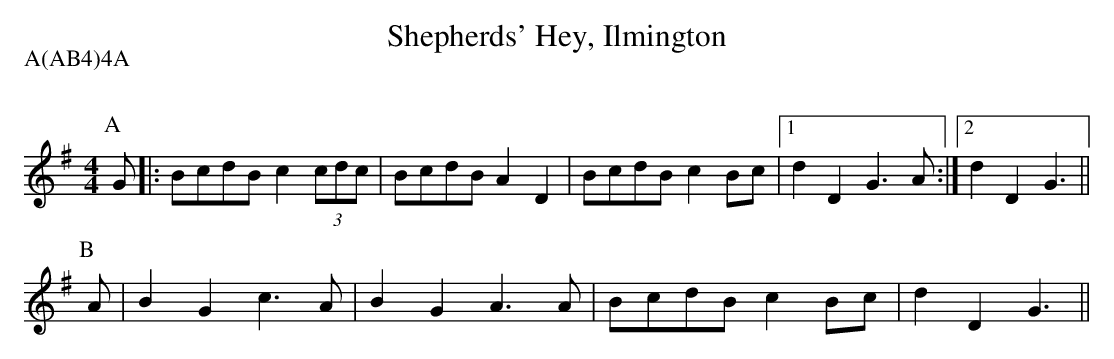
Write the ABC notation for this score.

X:1
T:Shepherds' Hey, Ilmington
Q:120
M:4/4
L:1/8
P:A(AB4)4A
K:G
P:A
G|:BcdB c2(3cdc|BcdB A2D2|BcdB c2Bc|1d2D2 G3A:|2d2D2 G3||
P:B
A|B2G2 c3A    |B2G2 A3A |BcdB c2Bc|d2D2 G3  ||
